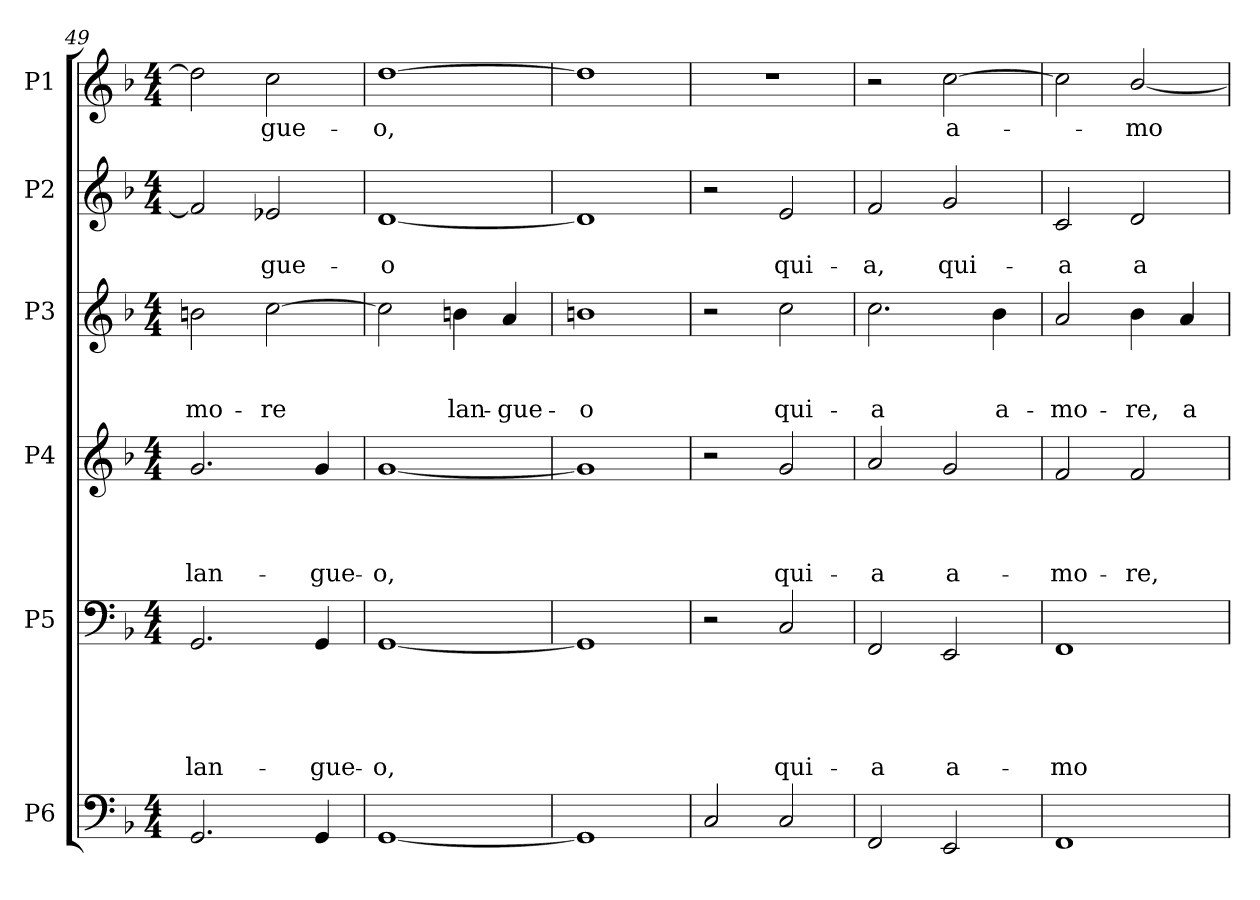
**kern	**kern	**text	**text	**text	**text	**text	**kern	**text	**text	**text	**text	**kern	**text	**text	**text	**kern	**text	**text	**kern	**text
*part6	*part5	*part5	*part5	*part5	*part5	*part5	*part4	*part4	*part4	*part4	*part4	*part3	*part3	*part3	*part3	*part2	*part2	*part2	*part1	*part1
*staff6	*staff5	*staff5	*staff5	*staff5	*staff5	*staff5	*staff4	*staff4	*staff4	*staff4	*staff4	*staff3	*staff3	*staff3	*staff3	*staff2	*staff2	*staff2	*staff1	*staff1
*I"P6	*I"P5	*	*	*	*	*	*I"P4	*	*	*	*	*I"P3	*	*	*	*I"P2	*	*	*I"P1	*
*clefF4	*clefF4	*	*	*	*	*	*clefG2	*	*	*	*	*clefG2	*	*	*	*clefG2	*	*	*clefG2	*
*	*	*	*	*	*	*	*ITrd7c12	*	*	*	*	*ITrd7c12	*	*	*	*	*	*	*	*
*k[b-]	*k[b-]	*	*	*	*	*	*k[b-]	*	*	*	*	*k[b-]	*	*	*	*k[b-]	*	*	*k[b-]	*
*F:	*F:	*	*	*	*	*	*F:	*	*	*	*	*F:	*	*	*	*F:	*	*	*F:	*
*M4/4	*M4/4	*	*	*	*	*	*M4/4	*	*	*	*	*M4/4	*	*	*	*M4/4	*	*	*M4/4	*
=49	=49	=49	=49	=49	=49	=49	=49	=49	=49	=49	=49	=49	=49	=49	=49	=49	=49	=49	=49	=49
!	!	!	!	!	!	!LO:LY:b	!	!	!	!	!LO:LY:b	!	!	!	!LO:LY:b	!	!	!	!	!
2.GG/	2.GG/	.	.	.	.	lan-	2.G/	.	.	.	lan-	2Bn\	.	.	-mo-	2f/]	.	.	2dd\]	.
!	!	!	!	!	!	!	!	!	!	!	!	!	!	!	!LO:LY:b	!	!	!LO:LY:b	!	!LO:LY:b
.	.	.	.	.	.	.	.	.	.	.	.	[>2c\	.	.	-re	2e-X/	.	-gue-	2cc\	-gue-
!	!	!	!	!	!	!LO:LY:b	!	!	!	!	!LO:LY:b	!	!	!	!	!	!	!	!	!
4GG/	4GG/	.	.	.	.	-gue-	4G/	.	.	.	-gue-	.	.	.	.	.	.	.	.	.
=50	=50	=50	=50	=50	=50	=50	=50	=50	=50	=50	=50	=50	=50	=50	=50	=50	=50	=50	=50	=50
!	!	!	!	!	!	!LO:LY:b	!	!	!	!	!LO:LY:b	!	!	!	!	!	!	!LO:LY:b	!	!LO:LY:b
[<1GG	[<1GG	.	.	.	.	-o,	[<1G	.	.	.	-o,	2c\]	.	.	.	[<1d	.	-o	[>1dd	-o,
!	!	!	!	!	!	!	!	!	!	!	!	!	!	!	!LO:LY:b	!	!	!	!	!
.	.	.	.	.	.	.	.	.	.	.	.	4Bn\	.	.	lan-	.	.	.	.	.
!	!	!	!	!	!	!	!	!	!	!	!	!	!	!	!LO:LY:b	!	!	!	!	!
.	.	.	.	.	.	.	.	.	.	.	.	4A/	.	.	-gue-	.	.	.	.	.
=51	=51	=51	=51	=51	=51	=51	=51	=51	=51	=51	=51	=51	=51	=51	=51	=51	=51	=51	=51	=51
!	!	!	!	!	!	!	!	!	!	!	!	!	!	!	!LO:LY:b	!	!	!	!	!
1GG]	1GG]	.	.	.	.	.	1G]	.	.	.	.	1Bn	.	.	-o	1d]	.	.	1dd]	.
=52	=52	=52	=52	=52	=52	=52	=52	=52	=52	=52	=52	=52	=52	=52	=52	=52	=52	=52	=52	=52
2C/	2r	.	.	.	.	.	2r	.	.	.	.	2r	.	.	.	2r	.	.	1r	.
!	!	!	!	!	!	!LO:LY:b	!	!	!	!	!LO:LY:b	!	!	!	!LO:LY:b	!	!	!LO:LY:b	!	!
2C/	2C/	.	.	.	.	qui-	2G/	.	.	.	qui-	2c\	.	.	qui-	2e/	.	qui-	.	.
=53	=53	=53	=53	=53	=53	=53	=53	=53	=53	=53	=53	=53	=53	=53	=53	=53	=53	=53	=53	=53
!	!	!	!	!	!	!LO:LY:b	!	!	!	!	!LO:LY:b	!	!	!	!LO:LY:b	!	!	!LO:LY:b	!	!
2FF/	2FF/	.	.	.	.	-a	2A/	.	.	.	-a	2.c\	.	.	-a	2f/	.	-a,	2r	.
!	!	!	!	!	!	!LO:LY:b	!	!	!	!	!LO:LY:b	!	!	!	!	!	!	!LO:LY:b	!	!LO:LY:b
2EE/	2EE/	.	.	.	.	a-	2G/	.	.	.	a-	.	.	.	.	2g/	.	qui-	[>2cc\	a-
!	!	!	!	!	!	!	!	!	!	!	!	!	!	!	!LO:LY:b	!	!	!	!	!
.	.	.	.	.	.	.	.	.	.	.	.	4B-\	.	.	a-	.	.	.	.	.
=54	=54	=54	=54	=54	=54	=54	=54	=54	=54	=54	=54	=54	=54	=54	=54	=54	=54	=54	=54	=54
!	!	!	!	!	!	!LO:LY:b	!	!	!	!	!LO:LY:b	!	!	!	!LO:LY:b	!	!	!LO:LY:b	!	!
1FF	1FF	.	.	.	.	-mo-	2F/	.	.	.	-mo-	2A/	.	.	-mo-	2c/	.	-a	2cc\]	.
!	!	!	!	!	!	!	!	!	!	!	!LO:LY:b	!	!	!	!LO:LY:b	!	!	!LO:LY:b	!	!LO:LY:b
.	.	.	.	.	.	.	2F/	.	.	.	-re,	4B-\	.	.	-re,	2d/	.	a-	[<2b-/	-mo-
!	!	!	!	!	!	!	!	!	!	!	!	!	!	!	!LO:LY:b	!	!	!	!	!
.	.	.	.	.	.	.	.	.	.	.	.	4A/	.	.	a-	.	.	.	.	.
=	=	=	=	=	=	=	=	=	=	=	=	=	=	=	=	=	=	=	=	=
*-	*-	*-	*-	*-	*-	*-	*-	*-	*-	*-	*-	*-	*-	*-	*-	*-	*-	*-	*-	*-
